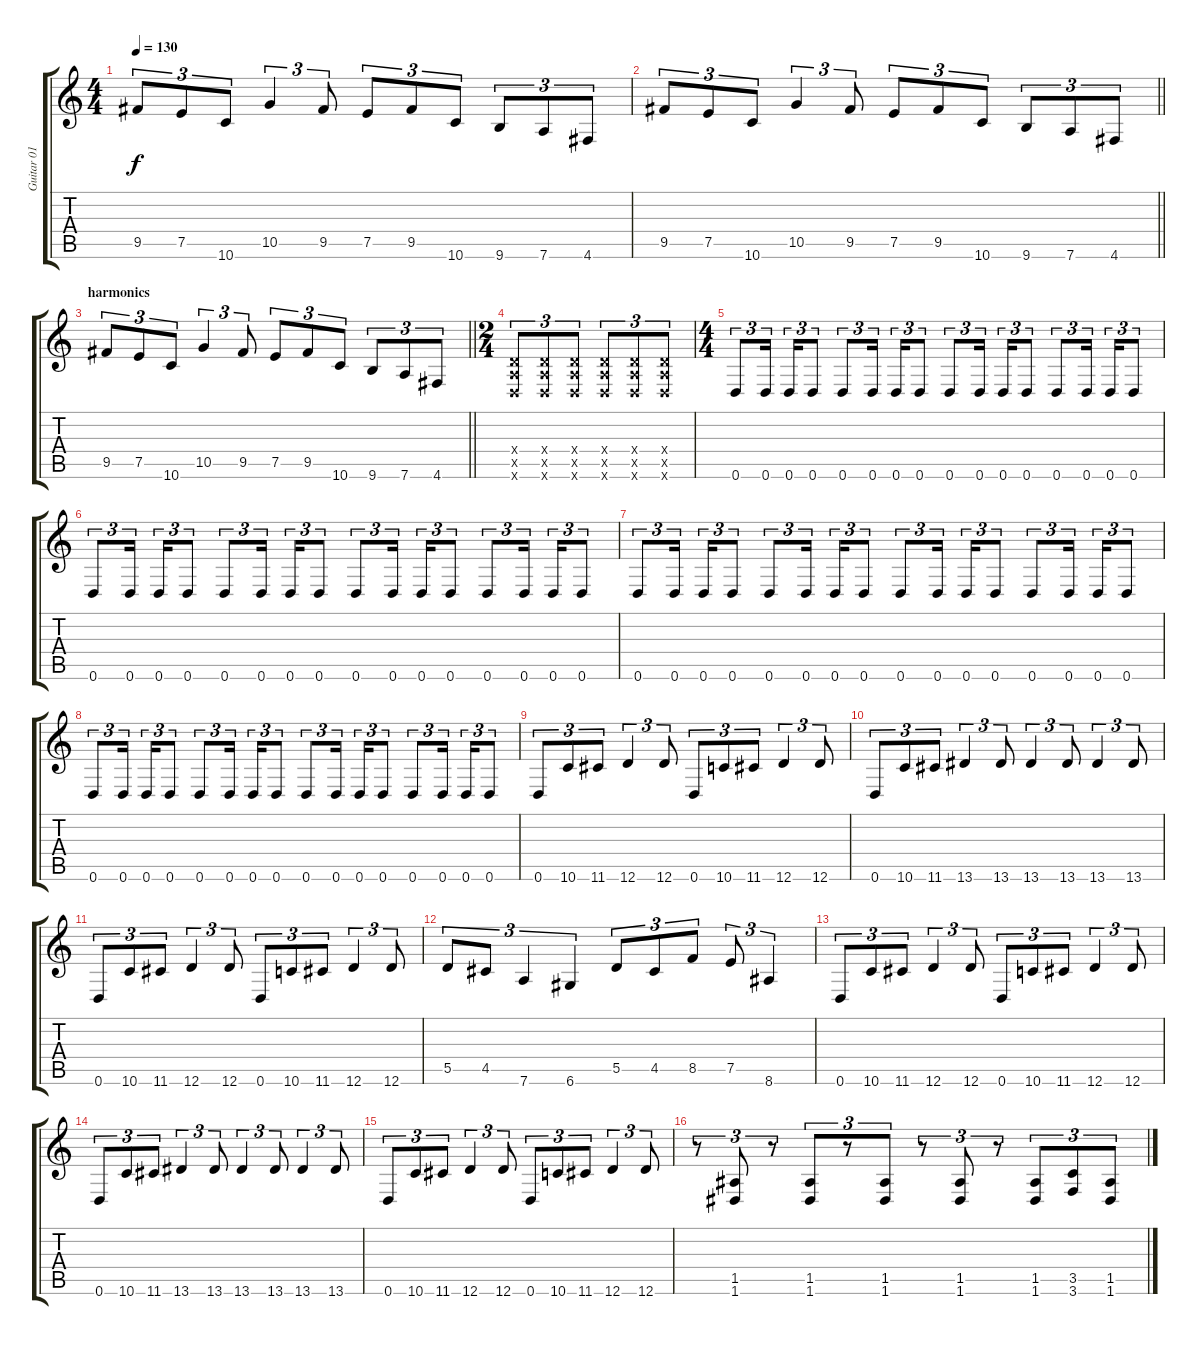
\track ("Guitar 01" "Guitar 01") {mute instrument distortionguitar}
\staff {score tabs}
\tuning (E4 B3 G3 D3 A2 D2) {hide}
\ts (4 4)
\tempo 130
\clef g2
\ks c
9.5.8{tu (3 2) dy f} 7.5.8{tu (3 2)} 10.6.8{tu (3 2)} 10.5.4{tu (3 2)} 9.5.8{tu (3 2)} 7.5.8{tu (3 2)} 9.5.8{tu (3 2)} 10.6.8{tu (3 2)} 9.6.8{tu (3 2)} 7.6.8{tu (3 2)} 4.6.8{tu (3 2)} |
\barLineRight lightlight
9.5.8{tu (3 2)} 7.5.8{tu (3 2)} 10.6.8{tu (3 2)} 10.5.4{tu (3 2)} 9.5.8{tu (3 2)} 7.5.8{tu (3 2)} 9.5.8{tu (3 2)} 10.6.8{tu (3 2)} 9.6.8{tu (3 2)} 7.6.8{tu (3 2)} 4.6.8{tu (3 2)} |
\section ("" "harmonics")
\barLineRight lightlight
9.5.8{tu (3 2)} 7.5.8{tu (3 2)} 10.6.8{tu (3 2)} 10.5.4{tu (3 2)} 9.5.8{tu (3 2)} 7.5.8{tu (3 2)} 9.5.8{tu (3 2)} 10.6.8{tu (3 2)} 9.6.8{tu (3 2)} 7.6.8{tu (3 2)} 4.6.8{tu (3 2)} |
\ts (2 4)
(0.4{x} 0.5{x} 0.6{x}).8{tu (3 2)} (0.4{x} 0.5{x} 0.6{x}).8{tu (3 2)} (0.4{x} 0.5{x} 0.6{x}).8{tu (3 2)} (0.4{x} 0.5{x} 0.6{x}).8{tu (3 2)} (0.4{x} 0.5{x} 0.6{x}).8{tu (3 2)} (0.4{x} 0.5{x} 0.6{x}).8{tu (3 2)} |
\ts (4 4)
0.6.8{tu (3 2)} 0.6.16{tu (3 2) beam splitsecondary} 0.6.16{tu (3 2)} 0.6.8{tu (3 2)} 0.6.8{tu (3 2)} 0.6.16{tu (3 2) beam splitsecondary} 0.6.16{tu (3 2)} 0.6.8{tu (3 2)} 0.6.8{tu (3 2)} 0.6.16{tu (3 2) beam splitsecondary} 0.6.16{tu (3 2)} 0.6.8{tu (3 2)} 0.6.8{tu (3 2)} 0.6.16{tu (3 2) beam splitsecondary} 0.6.16{tu (3 2)} 0.6.8{tu (3 2)} |
0.6.8{tu (3 2)} 0.6.16{tu (3 2) beam splitsecondary} 0.6.16{tu (3 2)} 0.6.8{tu (3 2)} 0.6.8{tu (3 2)} 0.6.16{tu (3 2) beam splitsecondary} 0.6.16{tu (3 2)} 0.6.8{tu (3 2)} 0.6.8{tu (3 2)} 0.6.16{tu (3 2) beam splitsecondary} 0.6.16{tu (3 2)} 0.6.8{tu (3 2)} 0.6.8{tu (3 2)} 0.6.16{tu (3 2) beam splitsecondary} 0.6.16{tu (3 2)} 0.6.8{tu (3 2)} |
0.6.8{tu (3 2)} 0.6.16{tu (3 2) beam splitsecondary} 0.6.16{tu (3 2)} 0.6.8{tu (3 2)} 0.6.8{tu (3 2)} 0.6.16{tu (3 2) beam splitsecondary} 0.6.16{tu (3 2)} 0.6.8{tu (3 2)} 0.6.8{tu (3 2)} 0.6.16{tu (3 2) beam splitsecondary} 0.6.16{tu (3 2)} 0.6.8{tu (3 2)} 0.6.8{tu (3 2)} 0.6.16{tu (3 2) beam splitsecondary} 0.6.16{tu (3 2)} 0.6.8{tu (3 2)} |
0.6.8{tu (3 2)} 0.6.16{tu (3 2) beam splitsecondary} 0.6.16{tu (3 2)} 0.6.8{tu (3 2)} 0.6.8{tu (3 2)} 0.6.16{tu (3 2) beam splitsecondary} 0.6.16{tu (3 2)} 0.6.8{tu (3 2)} 0.6.8{tu (3 2)} 0.6.16{tu (3 2) beam splitsecondary} 0.6.16{tu (3 2)} 0.6.8{tu (3 2)} 0.6.8{tu (3 2)} 0.6.16{tu (3 2) beam splitsecondary} 0.6.16{tu (3 2)} 0.6.8{tu (3 2)} |
0.6.8{tu (3 2)} 10.6.8{tu (3 2)} 11.6.8{tu (3 2)} 12.6.4{tu (3 2)} 12.6.8{tu (3 2)} 0.6.8{tu (3 2)} 10.6.8{tu (3 2)} 11.6.8{tu (3 2)} 12.6.4{tu (3 2)} 12.6.8{tu (3 2)} |
0.6.8{tu (3 2)} 10.6.8{tu (3 2)} 11.6.8{tu (3 2)} 13.6.4{tu (3 2)} 13.6.8{tu (3 2)} 13.6.4{tu (3 2)} 13.6.8{tu (3 2)} 13.6.4{tu (3 2)} 13.6.8{tu (3 2)} |
0.6.8{tu (3 2)} 10.6.8{tu (3 2)} 11.6.8{tu (3 2)} 12.6.4{tu (3 2)} 12.6.8{tu (3 2)} 0.6.8{tu (3 2)} 10.6.8{tu (3 2)} 11.6.8{tu (3 2)} 12.6.4{tu (3 2)} 12.6.8{tu (3 2)} |
5.5.8{tu (3 2)} 4.5.8{tu (3 2)} 7.6.4{tu (3 2)} 6.6.4{tu (3 2)} 5.5.8{tu (3 2)} 4.5.8{tu (3 2)} 8.5.8{tu (3 2)} 7.5.8{tu (3 2)} 8.6.4{tu (3 2)} |
0.6.8{tu (3 2)} 10.6.8{tu (3 2)} 11.6.8{tu (3 2)} 12.6.4{tu (3 2)} 12.6.8{tu (3 2)} 0.6.8{tu (3 2)} 10.6.8{tu (3 2)} 11.6.8{tu (3 2)} 12.6.4{tu (3 2)} 12.6.8{tu (3 2)} |
0.6.8{tu (3 2)} 10.6.8{tu (3 2)} 11.6.8{tu (3 2)} 13.6.4{tu (3 2)} 13.6.8{tu (3 2)} 13.6.4{tu (3 2)} 13.6.8{tu (3 2)} 13.6.4{tu (3 2)} 13.6.8{tu (3 2)} |
0.6.8{tu (3 2)} 10.6.8{tu (3 2)} 11.6.8{tu (3 2)} 12.6.4{tu (3 2)} 12.6.8{tu (3 2)} 0.6.8{tu (3 2)} 10.6.8{tu (3 2)} 11.6.8{tu (3 2)} 12.6.4{tu (3 2)} 12.6.8{tu (3 2)} |
r.8{tu (3 2)} (1.5 1.6).8{tu (3 2)} r.8{tu (3 2)} (1.5 1.6).8{tu (3 2)} r.8{tu (3 2)} (1.5 1.6).8{tu (3 2)} r.8{tu (3 2)} (1.5 1.6).8{tu (3 2)} r.8{tu (3 2)} (1.5 1.6).8{tu (3 2)} (3.5 3.6).8{tu (3 2)} (1.5 1.6).8{tu (3 2)}
